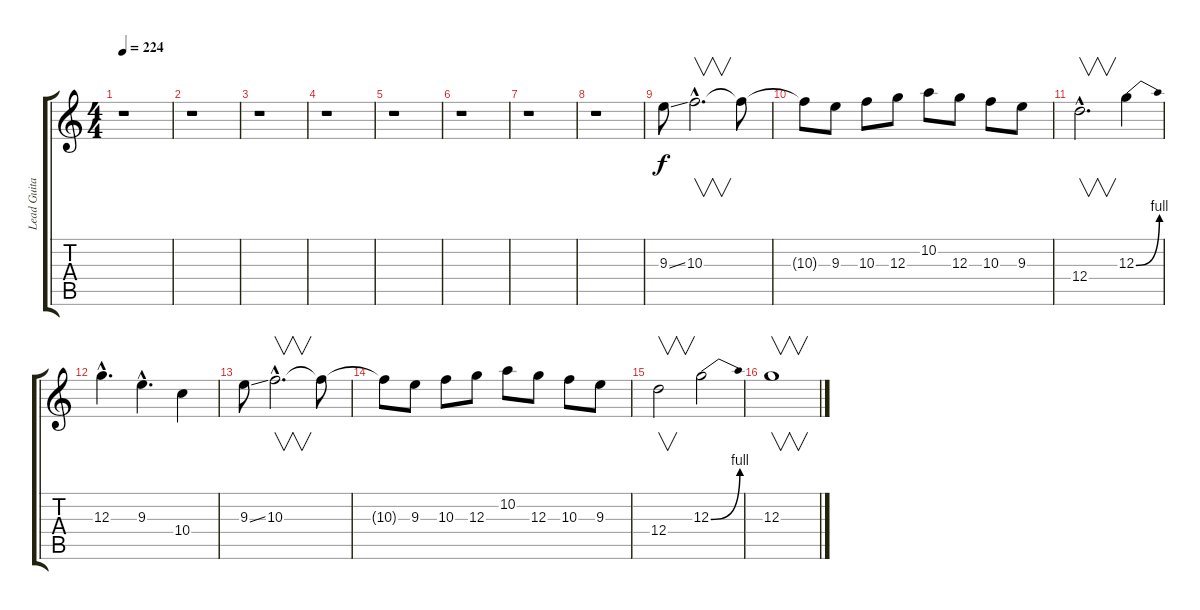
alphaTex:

\track ("Lead Guitar II" "Lead Guita") {instrument overdrivenguitar}
\staff {score tabs}
\tuning (E4 B3 G3 D3 A2 E2) {hide}
\ts (4 4)
\tempo 224
\clef g2
\ks c
r.1{dy f instrument overdrivenguitar} |
r.1 |
r.1 |
r.1 |
r.1 |
r.1 |
r.1 |
r.1 |
9.3{ss}.8 10.3{hac}.2{v d} 10.3{t}.8 |
10.3{t}.8 9.3.8 10.3.8 12.3.8 10.2.8 12.3.8 10.3.8 9.3.8 |
12.4{hac}.2{v d} 12.3{be (bend 0 0 60 4)}.4 |
12.3{hac}.4{d} 9.3{hac}.4{d} 10.4.4 |
9.3{ss}.8 10.3{hac}.2{v d} 10.3{t}.8 |
10.3{t}.8 9.3.8 10.3.8 12.3.8 10.2.8 12.3.8 10.3.8 9.3.8 |
12.4.2{v} 12.3{be (bend 0 0 60 4)}.2 |
12.3.1{v}
